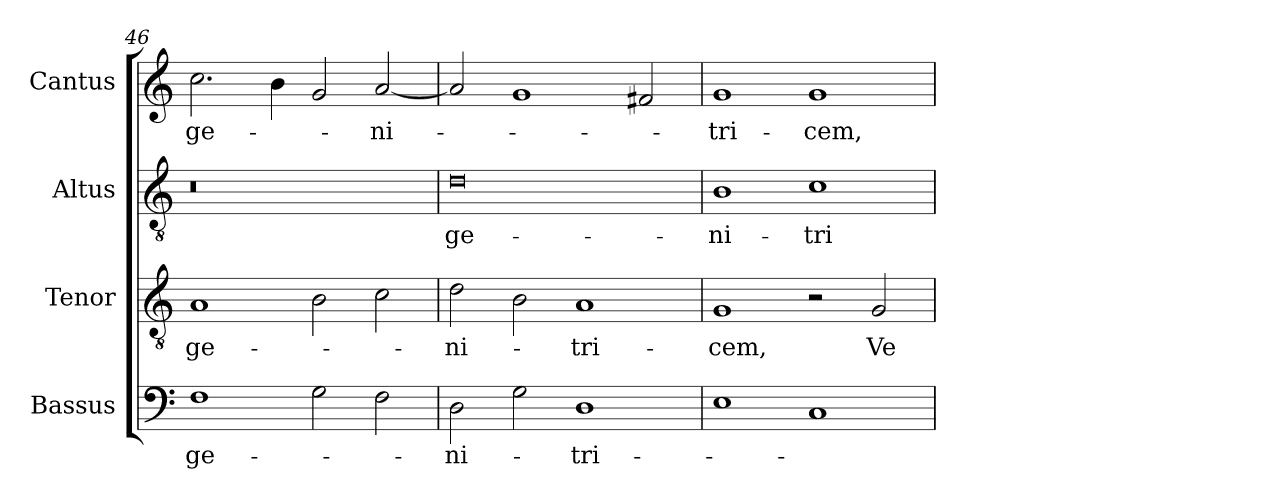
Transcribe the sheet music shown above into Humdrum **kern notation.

**kern	**text	**kern	**text	**kern	**text	**kern	**text
*part4	*part4	*part3	*part3	*part2	*part2	*part1	*part1
*staff4	*staff4	*staff3	*staff3	*staff2	*staff2	*staff1	*staff1
*I"Bassus	*	*I"Tenor	*	*I"Altus	*	*I"Cantus	*
!!LO:PB:g=z
*clefF4	*	*clefGv2	*	*clefGv2	*	*clefG2	*
*k[]	*	*k[]	*	*k[]	*	*k[]	*
*C:	*	*C:	*	*C:	*	*C:	*
=46	=46	=46	=46	=46	=46	=46	=46
!	!LO:LY:i	!	!LO:LY:i	!	!	!	!
1F\	ge-	1A/	ge-	0r	.	2.cc\	ge-
.	.	.	.	.	.	4b\	.
2G\	.	2B\	.	.	.	2g/	.
2F\	.	2c\	.	.	.	[2a/	-ni-
=47	=47	=47	=47	=47	=47	=47	=47
!	!LO:LY:i	!	!LO:LY:i	!	!LO:LY:i	!	!
2D\	-ni-	2d\	-ni-	0d\	ge-	2a/]	.
2G\	.	2B\	.	.	.	1g/	.
!	!LO:LY:i	!	!LO:LY:i	!	!	!	!
1D\	-tri-	1A/	-tri-	.	.	.	.
.	.	.	.	.	.	2f#X/	.
=48	=48	=48	=48	=48	=48	=48	=48
!	!	!	!LO:LY:i	!	!LO:LY:i	!	!
1E\	.	1G/	-cem,	1B\	-ni-	1g/	-tri-
!	!	!	!	!	!LO:LY:i	!	!
1C/	.	2r	.	1c\	-tri-	1g/	-cem,
!	!	!	!LO:LY:i	!	!	!	!
.	.	2G/	Ve-	.	.	.	.
=	=	=	=	=	=	=	=
*-	*-	*-	*-	*-	*-	*-	*-
